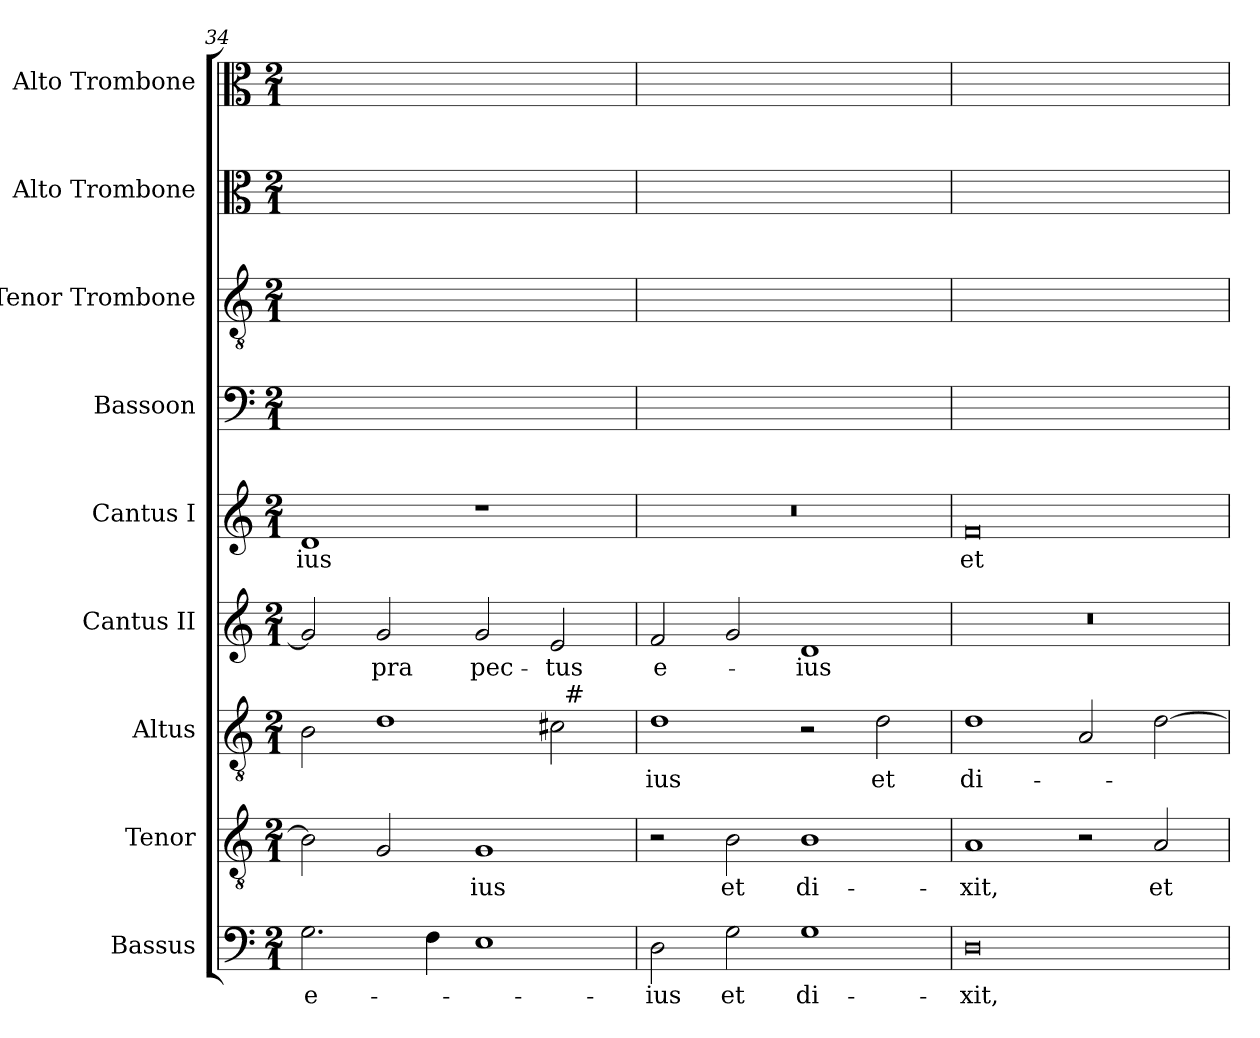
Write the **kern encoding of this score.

**kern	**text	**kern	**text	**kern	**text	**kern	**text	**kern	**text	**kern	**text	**kern	**text	**kern	**text	**kern	**text
*part9	*part9	*part8	*part8	*part7	*part7	*part6	*part6	*part5	*part5	*part4	*part4	*part3	*part3	*part2	*part2	*part1	*part1
*staff9	*staff9	*staff8	*staff8	*staff7	*staff7	*staff6	*staff6	*staff5	*staff5	*staff4	*staff4	*staff3	*staff3	*staff2	*staff2	*staff1	*staff1
*I"Bassus	*	*I"Tenor	*	*I"Altus	*	*I"Cantus II	*	*I"Cantus I	*	*I"Bassoon	*	*I"Tenor Trombone	*	*I"Alto Trombone	*	*I"Alto Trombone	*
*I'B.	*	*I'T.	*	*I'A.	*	*I'C.	*	*I'C.	*	*I'Bsn.	*	*I'Tbn.	*	*I'A. Tbn.	*	*I'A. Tbn.	*
*clefF4	*	*clefGv2	*	*clefGv2	*	*clefG2	*	*clefG2	*	*clefF4	*	*clefGv2	*	*clefC3	*	*clefC3	*
*	*	*ITrd7c12	*	*ITrd7c12	*	*	*	*	*	*	*	*	*	*	*	*	*
*k[]	*	*k[]	*	*k[]	*	*k[]	*	*k[]	*	*k[]	*	*k[]	*	*k[]	*	*k[]	*
*C:	*	*C:	*	*C:	*	*C:	*	*C:	*	*C:	*	*C:	*	*C:	*	*C:	*
*M2/1	*	*M2/1	*	*M2/1	*	*M2/1	*	*M2/1	*	*M2/1	*	*M2/1	*	*M2/1	*	*M2/1	*
=34	=34	=34	=34	=34	=34	=34	=34	=34	=34	=34	=34	=34	=34	=34	=34	=34	=34
!	!LO:LY:b	!	!	!	!	!	!	!	!LO:LY:b	!	!	!	!	!	!	!	!
*	*	*	*	*^	*	*	*	*	*	*	*	*	*	*	*	*	*
2.G\	e-	2BB\]	.	2BB\	1ryy	.	2g/]	.	1d	-ius	2.G\yy	e-	2BB/yy]	.	2g\yy]	.	1dyy	-ius
!	!	!	!	!	!	!	!	!LO:LY:b	!	!	!	!	!	!	!	!	!	!
.	.	2GG/	.	1D	.	.	2g/	-pra	.	.	.	.	2GG/yy	.	2g\yy	-pra	.	.
4F\	.	.	.	.	.	.	.	.	.	.	4F\yy	.	.	.	.	.	.	.
!	!	!	!LO:LY:b	!	!	!	!	!LO:LY:b	!	!	!	!	!	!	!	!	!	!
1E	.	1GG	-ius	.	2ryy	.	2g/	pec-	1r	.	1Eyy	.	1GGyy	-ius	2g\yy	pec-	1ryy	.
!	!	!	!	!	!	!	!	!LO:LY:b	!	!	!	!	!	!	!	!	!	!
.	.	.	.	2C#\	32ryy	.	2e/	-tus	.	.	.	.	.	.	2e\yy	-tus	.	.
!	!	!	!	!	!LO:TX:a:t=#	!	!	!	!	!	!	!	!	!	!	!	!	!
.	.	.	.	.	4...ryy	.	.	.	.	.	.	.	.	.	.	.	.	.
=35	=35	=35	=35	=35	=35	=35	=35	=35	=35	=35	=35	=35	=35	=35	=35	=35	=35	=35
!	!LO:LY:b	!	!	!	!	!LO:LY:b	!	!LO:LY:b	!LO:N:vis=1	!	!	!	!	!	!	!	!	!
*	*	*	*	*v	*v	*	*	*	*	*	*	*	*	*	*	*	*	*
2D\	-ius	2r	.	1D	-ius	2f/	e-	0r	.	2D\yy	-ius	2ryy	.	2f\yy	e-	0ryy	.
!	!LO:LY:b	!	!LO:LY:b	!	!	!	!	!	!	!	!	!	!	!	!	!	!
2G\	et	2BB\	et	.	.	2g/	.	.	.	2G\yy	et	2BB/yy	et	2g\yy	.	.	.
!	!LO:LY:b	!	!LO:LY:b	!	!	!	!LO:LY:b	!	!	!	!	!	!	!	!	!	!
1G	di-	1BB	di-	2r	.	1d	-ius	.	.	1Gyy	di-	1BByy	di-	1dyy	-ius	.	.
!	!	!	!	!	!LO:LY:b	!	!	!	!	!	!	!	!	!	!	!	!
.	.	.	.	2D\	et	.	.	.	.	.	.	.	.	.	.	.	.
=36	=36	=36	=36	=36	=36	=36	=36	=36	=36	=36	=36	=36	=36	=36	=36	=36	=36
!	!LO:LY:b	!	!LO:LY:b	!	!LO:LY:b	!LO:N:vis=1	!	!	!LO:LY:b	!	!	!	!	!	!	!	!
0D	-xit,	1AA	-xit,	1D	di-	0r	.	0f	et	0Dyy	-xit,	1AAyy	-xit,	0ryy	.	0fyy	et
.	.	2r	.	2AA/	.	.	.	.	.	.	.	2ryy	.	.	.	.	.
!	!	!	!LO:LY:b	!	!	!	!	!	!	!	!	!	!	!	!	!	!
.	.	2AA/	et	[>2D\	.	.	.	.	.	.	.	2AA/yy	et	.	.	.	.
=	=	=	=	=	=	=	=	=	=	=	=	=	=	=	=	=	=
*-	*-	*-	*-	*-	*-	*-	*-	*-	*-	*-	*-	*-	*-	*-	*-	*-	*-
